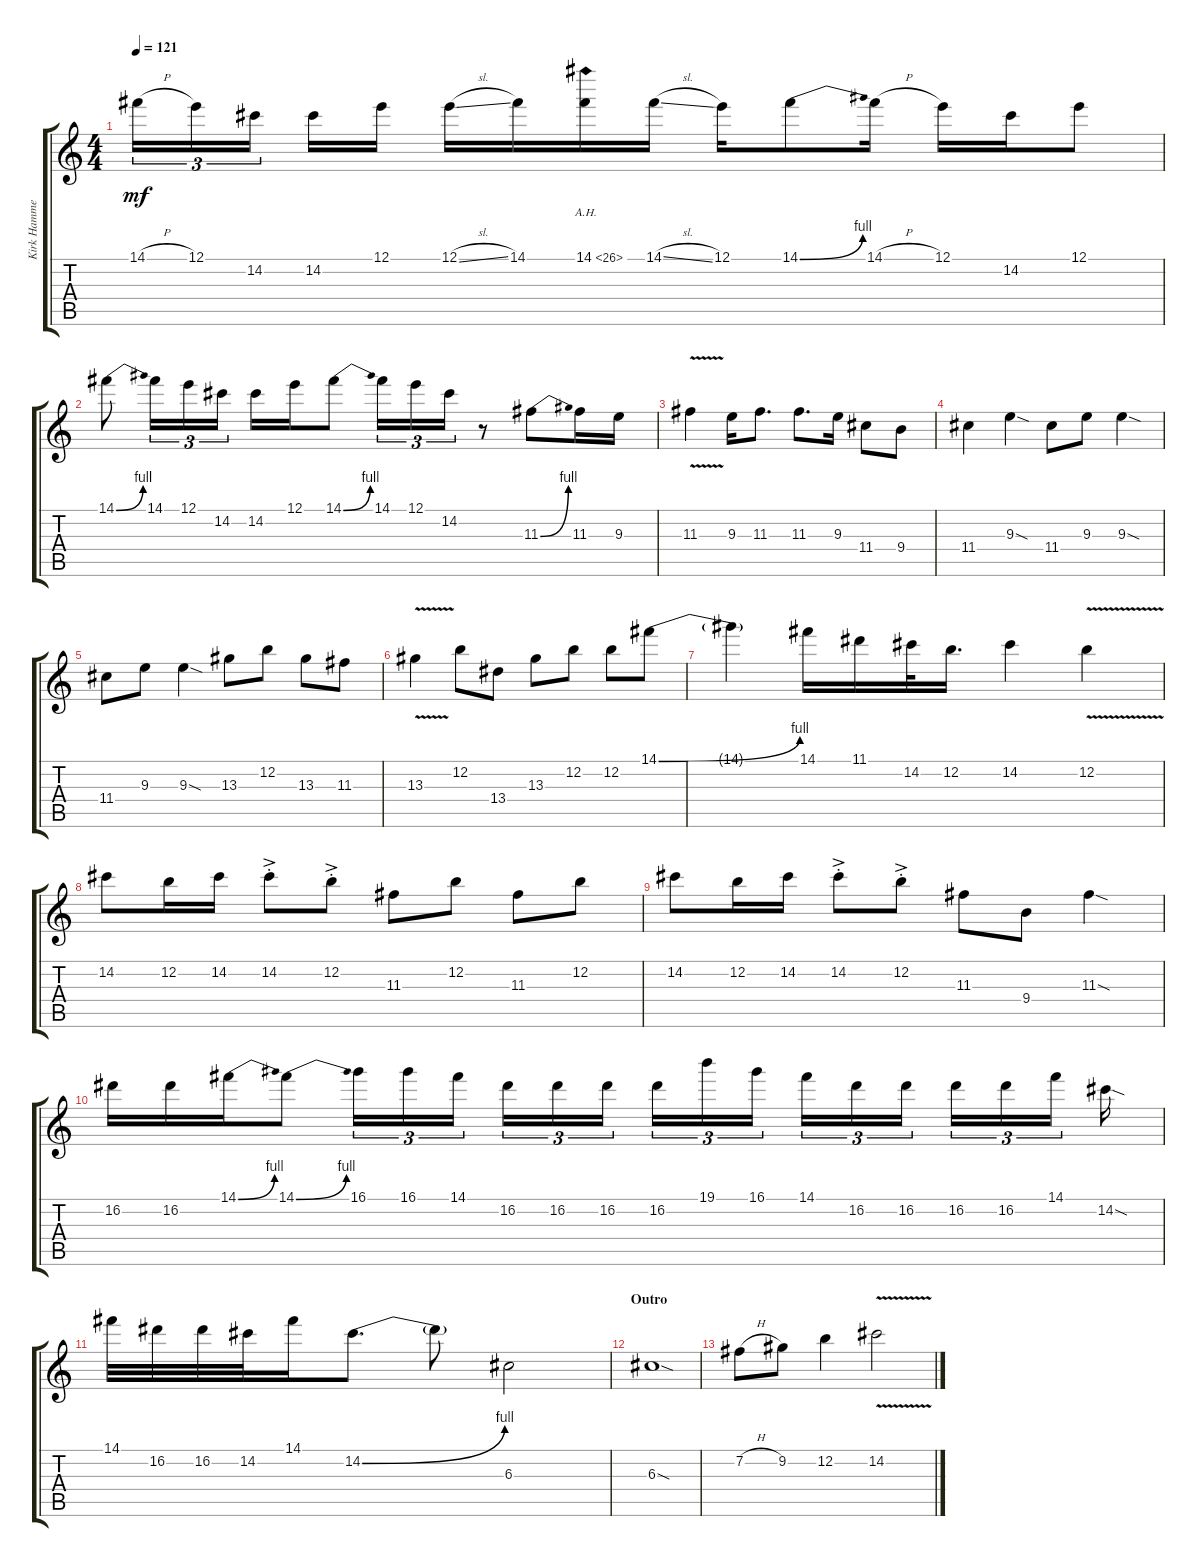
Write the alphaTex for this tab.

\track ("Kirk Hammett (Lead)" "Kirk Hamme") {instrument distortionguitar}
\staff {score tabs}
\tuning (E4 B3 G3 D3 A2 E2) {hide}
\ts (4 4)
\tempo 121
\clef g2
\ks c
14.1{h}.16{tu (3 2) dy mf} 12.1.16{tu (3 2)} 14.2.16{tu (3 2)} 14.2.16 12.1.16 12.1{sl}.16 14.1.16 14.1{ah 12}.16 14.1{sl}.16 12.1.16 14.1{be (bend 0 0 60 4)}.8 14.1{h}.16 12.1.16 14.2.16 12.1.8 |
14.1{be (bend 0 0 60 4)}.8 14.1.16{tu (3 2)} 12.1.16{tu (3 2)} 14.2.16{tu (3 2)} 14.2.16 12.1.16 14.1{be (bend 0 0 60 4)}.8 14.1.16{tu (3 2)} 12.1.16{tu (3 2)} 14.2.16{tu (3 2)} r.8 11.3{be (bend 0 0 60 4)}.8 11.3.16 9.3.16 |
11.3{v}.4 9.3.16 11.3.8{d} 11.3.8{d} 9.3.16 11.4.8 9.4.8 |
11.4.4 9.3{sod}.4 11.4.8 9.3.8 9.3{sod}.4 |
11.4.8 9.3.8 9.3{sod}.4 13.3.8 12.2.8 13.3.8 11.3.8 |
13.3{v}.4 12.2.8 13.4.8 13.3.8 12.2.8 12.2.8 14.1{be (bend 0 0 60 4)}.8 |
14.1{t}.4 14.1.16 11.1.16 14.2.32 12.2.16{d} 14.2.4 12.2{v}.4 |
14.2.8 12.2.16 14.2.16 14.2{ac st}.8 12.2{ac st}.8 11.3.8 12.2.8 11.3.8 12.2.8 |
14.2.8 12.2.16 14.2.16 14.2{ac st}.8 12.2{ac st}.8 11.3.8 9.4.8 11.3{sod}.4 |
16.2.16 16.2.16 14.1{be (bend 0 0 60 4)}.16 14.1{be (bend 0 0 60 4)}.8 16.1.16{tu (3 2)} 16.1.16{tu (3 2)} 14.1.16{tu (3 2)} 16.2.16{tu (3 2)} 16.2.16{tu (3 2)} 16.2.16{tu (3 2)} 16.2.16{tu (3 2)} 19.1.16{tu (3 2)} 16.1.16{tu (3 2)} 14.1.16{tu (3 2)} 16.2.16{tu (3 2)} 16.2.16{tu (3 2)} 16.2.16{tu (3 2)} 16.2.16{tu (3 2)} 14.1.16{tu (3 2)} 14.2{sod}.16 |
14.1.32 16.2.32 16.2.32 14.2.32 14.1.16 14.2{be (bend 0 0 60 4)}.8{d} 14.2{t}.8 6.3.2 |
\section ("" "Outro")
6.3{sod}.1 |
7.2{h}.8 9.2.8 12.2.4 14.2{v}.2
